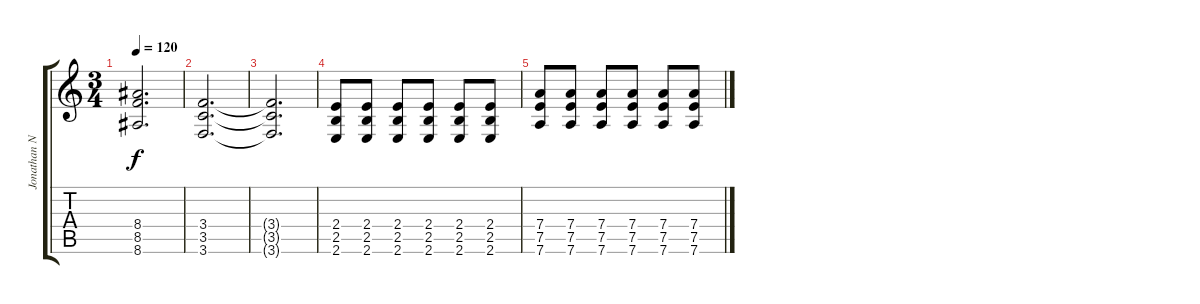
\track ("Jonathan Nido" "Jonathan N") {instrument distortionguitar}
\staff {score tabs}
\tuning (E4 B3 G3 D3 A2 D2) {hide}
\ts (3 4)
\tempo 120
\clef g2
\ks c
(8.4{t} 8.5{t} 8.6{t}).2{d dy f} |
(3.4 3.5 3.6).2{d} |
(3.4{t} 3.5{t} 3.6{t}).2{d} |
(2.4 2.5 2.6).8 (2.4 2.5 2.6).8 (2.4 2.5 2.6).8 (2.4 2.5 2.6).8 (2.4 2.5 2.6).8 (2.4 2.5 2.6).8 |
(7.4 7.5 7.6).8 (7.4 7.5 7.6).8 (7.4 7.5 7.6).8 (7.4 7.5 7.6).8 (7.4 7.5 7.6).8 (7.4 7.5 7.6).8
